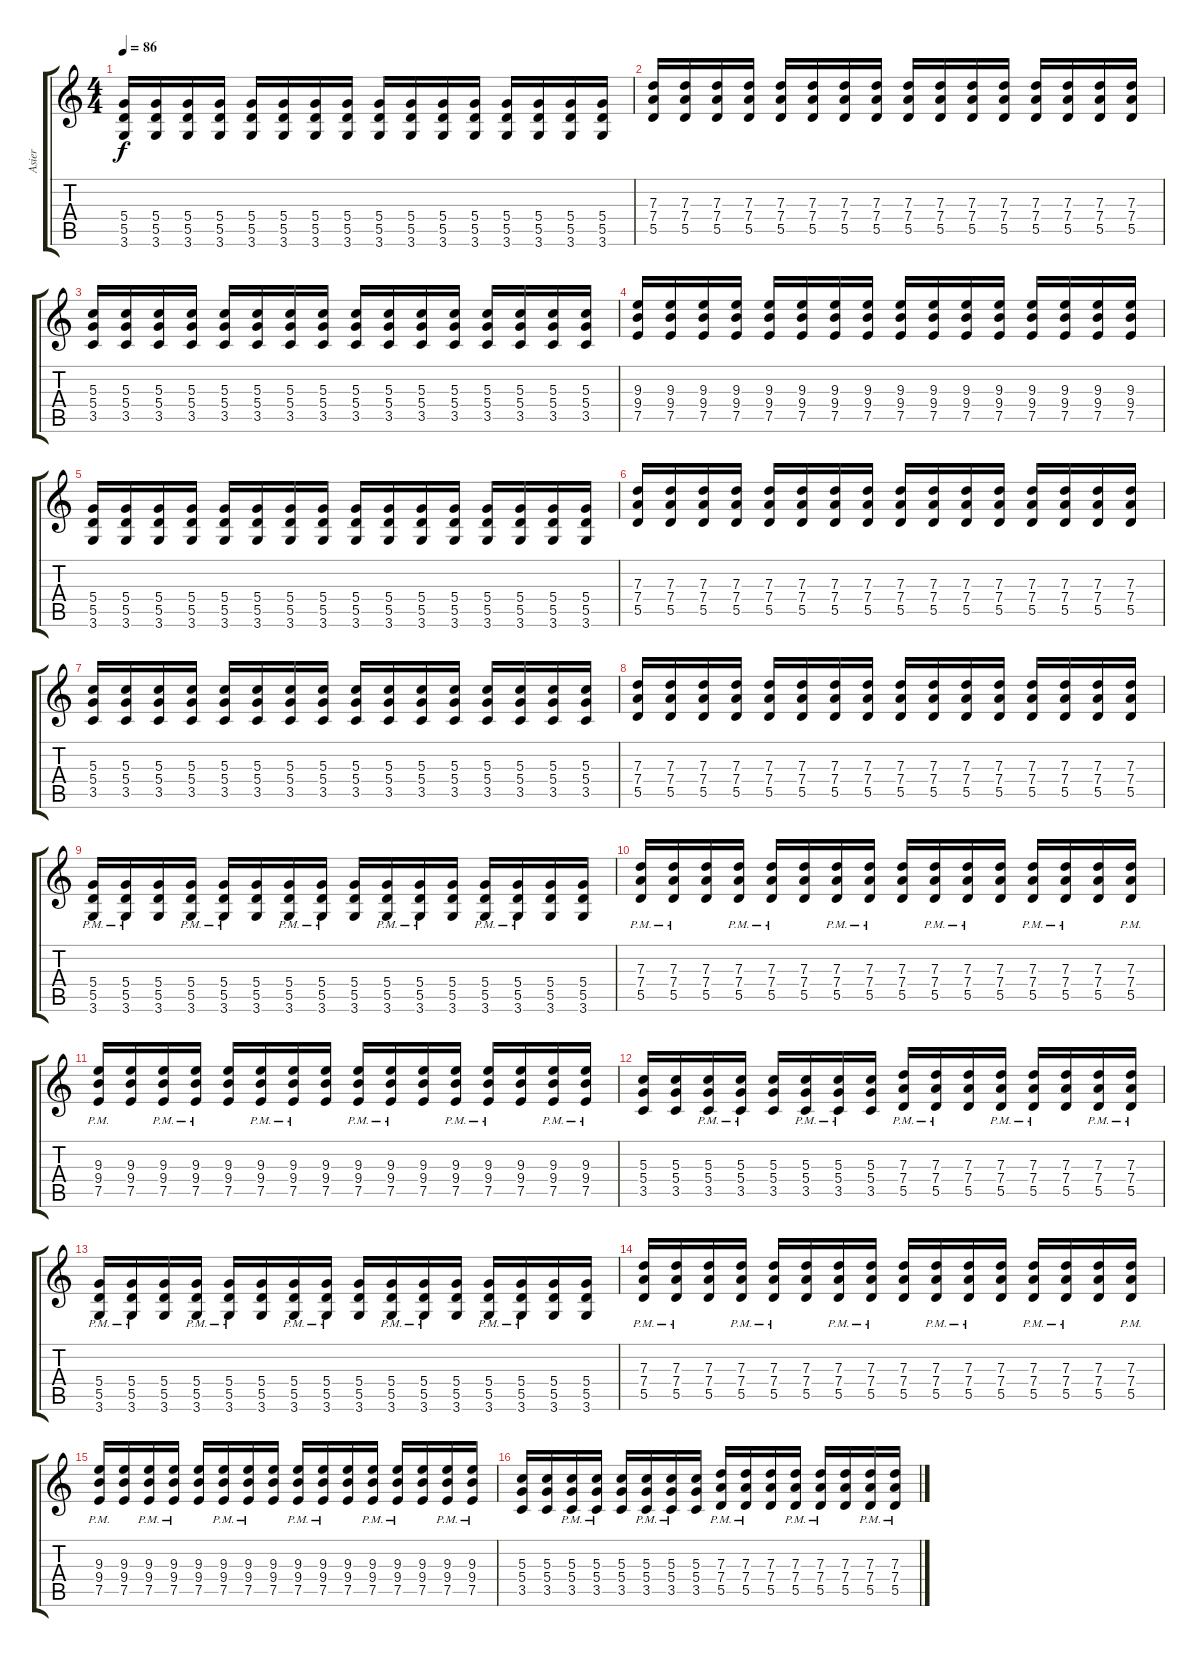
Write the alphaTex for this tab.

\track ("Asier" "Asier") {instrument overdrivenguitar}
\staff {score tabs}
\tuning (E4 B3 G3 D3 A2 E2) {hide}
\ts (4 4)
\tempo 86
\clef g2
\ks c
(5.4 5.5 3.6).16{dy f} (5.4 5.5 3.6).16 (5.4 5.5 3.6).16 (5.4 5.5 3.6).16 (5.4 5.5 3.6).16 (5.4 5.5 3.6).16 (5.4 5.5 3.6).16 (5.4 5.5 3.6).16 (5.4 5.5 3.6).16 (5.4 5.5 3.6).16 (5.4 5.5 3.6).16 (5.4 5.5 3.6).16 (5.4 5.5 3.6).16 (5.4 5.5 3.6).16 (5.4 5.5 3.6).16 (5.4 5.5 3.6).16 |
(7.3 7.4 5.5).16 (7.3 7.4 5.5).16 (7.3 7.4 5.5).16 (7.3 7.4 5.5).16 (7.3 7.4 5.5).16 (7.3 7.4 5.5).16 (7.3 7.4 5.5).16 (7.3 7.4 5.5).16 (7.3 7.4 5.5).16 (7.3 7.4 5.5).16 (7.3 7.4 5.5).16 (7.3 7.4 5.5).16 (7.3 7.4 5.5).16 (7.3 7.4 5.5).16 (7.3 7.4 5.5).16 (7.3 7.4 5.5).16 |
(5.3 5.4 3.5).16 (5.3 5.4 3.5).16 (5.3 5.4 3.5).16 (5.3 5.4 3.5).16 (5.3 5.4 3.5).16 (5.3 5.4 3.5).16 (5.3 5.4 3.5).16 (5.3 5.4 3.5).16 (5.3 5.4 3.5).16 (5.3 5.4 3.5).16 (5.3 5.4 3.5).16 (5.3 5.4 3.5).16 (5.3 5.4 3.5).16 (5.3 5.4 3.5).16 (5.3 5.4 3.5).16 (5.3 5.4 3.5).16 |
(9.3 9.4 7.5).16 (9.3 9.4 7.5).16 (9.3 9.4 7.5).16 (9.3 9.4 7.5).16 (9.3 9.4 7.5).16 (9.3 9.4 7.5).16 (9.3 9.4 7.5).16 (9.3 9.4 7.5).16 (9.3 9.4 7.5).16 (9.3 9.4 7.5).16 (9.3 9.4 7.5).16 (9.3 9.4 7.5).16 (9.3 9.4 7.5).16 (9.3 9.4 7.5).16 (9.3 9.4 7.5).16 (9.3 9.4 7.5).16 |
(5.4 5.5 3.6).16 (5.4 5.5 3.6).16 (5.4 5.5 3.6).16 (5.4 5.5 3.6).16 (5.4 5.5 3.6).16 (5.4 5.5 3.6).16 (5.4 5.5 3.6).16 (5.4 5.5 3.6).16 (5.4 5.5 3.6).16 (5.4 5.5 3.6).16 (5.4 5.5 3.6).16 (5.4 5.5 3.6).16 (5.4 5.5 3.6).16 (5.4 5.5 3.6).16 (5.4 5.5 3.6).16 (5.4 5.5 3.6).16 |
(7.3 7.4 5.5).16 (7.3 7.4 5.5).16 (7.3 7.4 5.5).16 (7.3 7.4 5.5).16 (7.3 7.4 5.5).16 (7.3 7.4 5.5).16 (7.3 7.4 5.5).16 (7.3 7.4 5.5).16 (7.3 7.4 5.5).16 (7.3 7.4 5.5).16 (7.3 7.4 5.5).16 (7.3 7.4 5.5).16 (7.3 7.4 5.5).16 (7.3 7.4 5.5).16 (7.3 7.4 5.5).16 (7.3 7.4 5.5).16 |
(5.3 5.4 3.5).16 (5.3 5.4 3.5).16 (5.3 5.4 3.5).16 (5.3 5.4 3.5).16 (5.3 5.4 3.5).16 (5.3 5.4 3.5).16 (5.3 5.4 3.5).16 (5.3 5.4 3.5).16 (5.3 5.4 3.5).16 (5.3 5.4 3.5).16 (5.3 5.4 3.5).16 (5.3 5.4 3.5).16 (5.3 5.4 3.5).16 (5.3 5.4 3.5).16 (5.3 5.4 3.5).16 (5.3 5.4 3.5).16 |
(7.3 7.4 5.5).16 (7.3 7.4 5.5).16 (7.3 7.4 5.5).16 (7.3 7.4 5.5).16 (7.3 7.4 5.5).16 (7.3 7.4 5.5).16 (7.3 7.4 5.5).16 (7.3 7.4 5.5).16 (7.3 7.4 5.5).16 (7.3 7.4 5.5).16 (7.3 7.4 5.5).16 (7.3 7.4 5.5).16 (7.3 7.4 5.5).16 (7.3 7.4 5.5).16 (7.3 7.4 5.5).16 (7.3 7.4 5.5).16 |
(5.4{pm} 5.5{pm} 3.6{pm}).16{volume 10} (5.4{pm} 5.5{pm} 3.6{pm}).16 (5.4 5.5 3.6).16 (5.4{pm} 5.5{pm} 3.6{pm}).16 (5.4{pm} 5.5{pm} 3.6{pm}).16 (5.4 5.5 3.6).16 (5.4{pm} 5.5{pm} 3.6{pm}).16 (5.4{pm} 5.5{pm} 3.6{pm}).16 (5.4 5.5 3.6).16 (5.4{pm} 5.5{pm} 3.6{pm}).16 (5.4{pm} 5.5{pm} 3.6{pm}).16 (5.4 5.5 3.6).16 (5.4{pm} 5.5{pm} 3.6{pm}).16 (5.4{pm} 5.5{pm} 3.6{pm}).16 (5.4 5.5 3.6).16 (5.4 5.5 3.6).16 |
(7.3{pm} 7.4{pm} 5.5{pm}).16 (7.3{pm} 7.4{pm} 5.5{pm}).16 (7.3 7.4 5.5).16 (7.3{pm} 7.4{pm} 5.5{pm}).16 (7.3{pm} 7.4{pm} 5.5{pm}).16 (7.3 7.4 5.5).16 (7.3{pm} 7.4{pm} 5.5{pm}).16 (7.3{pm} 7.4{pm} 5.5{pm}).16 (7.3 7.4 5.5).16 (7.3{pm} 7.4{pm} 5.5{pm}).16 (7.3{pm} 7.4{pm} 5.5{pm}).16 (7.3 7.4 5.5).16 (7.3{pm} 7.4{pm} 5.5{pm}).16 (7.3{pm} 7.4{pm} 5.5{pm}).16 (7.3 7.4 5.5).16 (7.3{pm} 7.4{pm} 5.5{pm}).16 |
(9.3{pm} 9.4{pm} 7.5{pm}).16 (9.3 9.4 7.5).16 (9.3{pm} 9.4{pm} 7.5{pm}).16 (9.3{pm} 9.4{pm} 7.5{pm}).16 (9.3 9.4 7.5).16 (9.3{pm} 9.4{pm} 7.5{pm}).16 (9.3{pm} 9.4{pm} 7.5{pm}).16 (9.3 9.4 7.5).16 (9.3{pm} 9.4{pm} 7.5{pm}).16 (9.3{pm} 9.4{pm} 7.5{pm}).16 (9.3 9.4 7.5).16 (9.3{pm} 9.4{pm} 7.5{pm}).16 (9.3{pm} 9.4{pm} 7.5{pm}).16 (9.3 9.4 7.5).16 (9.3{pm} 9.4{pm} 7.5{pm}).16 (9.3{pm} 9.4{pm} 7.5{pm}).16 |
(5.3 5.4 3.5).16 (5.3 5.4 3.5).16 (5.3{pm} 5.4{pm} 3.5{pm}).16 (5.3{pm} 5.4{pm} 3.5{pm}).16 (5.3 5.4 3.5).16 (5.3{pm} 5.4{pm} 3.5{pm}).16 (5.3{pm} 5.4{pm} 3.5{pm}).16 (5.3 5.4 3.5).16 (7.3 7.4{pm} 5.5{pm}).16 (7.3 7.4{pm} 5.5{pm}).16 (7.3 7.4 5.5).16 (7.3 7.4{pm} 5.5{pm}).16 (7.3 7.4{pm} 5.5{pm}).16 (7.3 7.4 5.5).16 (7.3 7.4{pm} 5.5{pm}).16 (7.3 7.4{pm} 5.5{pm}).16 |
(5.4{pm} 5.5{pm} 3.6{pm}).16 (5.4{pm} 5.5{pm} 3.6{pm}).16 (5.4 5.5 3.6).16 (5.4{pm} 5.5{pm} 3.6{pm}).16 (5.4{pm} 5.5{pm} 3.6{pm}).16 (5.4 5.5 3.6).16 (5.4{pm} 5.5{pm} 3.6{pm}).16 (5.4{pm} 5.5{pm} 3.6{pm}).16 (5.4 5.5 3.6).16 (5.4{pm} 5.5{pm} 3.6{pm}).16 (5.4{pm} 5.5{pm} 3.6{pm}).16 (5.4 5.5 3.6).16 (5.4{pm} 5.5{pm} 3.6{pm}).16 (5.4{pm} 5.5{pm} 3.6{pm}).16 (5.4 5.5 3.6).16 (5.4 5.5 3.6).16 |
(7.3{pm} 7.4{pm} 5.5{pm}).16 (7.3{pm} 7.4{pm} 5.5{pm}).16 (7.3 7.4 5.5).16 (7.3{pm} 7.4{pm} 5.5{pm}).16 (7.3{pm} 7.4{pm} 5.5{pm}).16 (7.3 7.4 5.5).16 (7.3{pm} 7.4{pm} 5.5{pm}).16 (7.3{pm} 7.4{pm} 5.5{pm}).16 (7.3 7.4 5.5).16 (7.3{pm} 7.4{pm} 5.5{pm}).16 (7.3{pm} 7.4{pm} 5.5{pm}).16 (7.3 7.4 5.5).16 (7.3{pm} 7.4{pm} 5.5{pm}).16 (7.3{pm} 7.4{pm} 5.5{pm}).16 (7.3 7.4 5.5).16 (7.3{pm} 7.4{pm} 5.5{pm}).16 |
(9.3{pm} 9.4{pm} 7.5{pm}).16 (9.3 9.4 7.5).16 (9.3{pm} 9.4{pm} 7.5{pm}).16 (9.3{pm} 9.4{pm} 7.5{pm}).16 (9.3 9.4 7.5).16 (9.3{pm} 9.4{pm} 7.5{pm}).16 (9.3{pm} 9.4{pm} 7.5{pm}).16 (9.3 9.4 7.5).16 (9.3{pm} 9.4{pm} 7.5{pm}).16 (9.3{pm} 9.4{pm} 7.5{pm}).16 (9.3 9.4 7.5).16 (9.3{pm} 9.4{pm} 7.5{pm}).16 (9.3{pm} 9.4{pm} 7.5{pm}).16 (9.3 9.4 7.5).16 (9.3{pm} 9.4{pm} 7.5{pm}).16 (9.3{pm} 9.4{pm} 7.5{pm}).16 |
(5.3 5.4 3.5).16 (5.3 5.4 3.5).16 (5.3{pm} 5.4{pm} 3.5{pm}).16 (5.3{pm} 5.4{pm} 3.5{pm}).16 (5.3 5.4 3.5).16 (5.3{pm} 5.4{pm} 3.5{pm}).16 (5.3{pm} 5.4{pm} 3.5{pm}).16 (5.3 5.4 3.5).16 (7.3 7.4{pm} 5.5{pm}).16 (7.3 7.4{pm} 5.5{pm}).16 (7.3 7.4 5.5).16 (7.3 7.4{pm} 5.5{pm}).16 (7.3 7.4{pm} 5.5{pm}).16 (7.3 7.4 5.5).16 (7.3 7.4{pm} 5.5{pm}).16 (7.3 7.4{pm} 5.5{pm}).16
